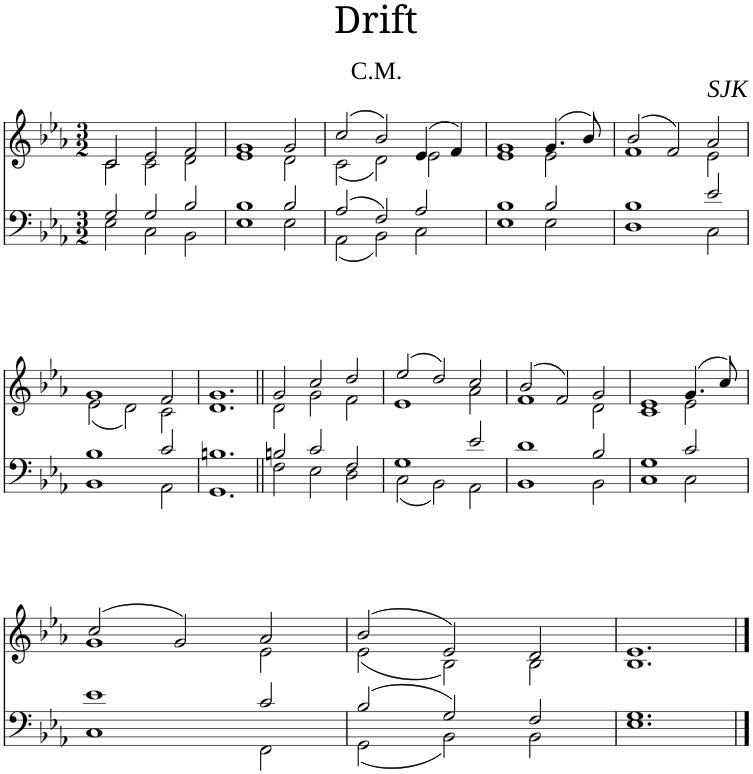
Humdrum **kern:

**kern	**kern
*part1	*part1
*staff2	*staff1
*I"Piano	*
*I'Pno	*
*clefF4	*clefG2
*k[b-e-a-]	*k[b-e-a-]
*M3/2	*M3/2
=1	=1
*^	*^
2G/	2E-\	2c/	2c\
2G/	2C\	2e-/	2c\
2B-/	2BB-\	2f/	2d\
=2	=2	=2	=2
1B-	1E-	1g	1e-
2B-/	2E-\	2g/	2d\
=3	=3	=3	=3
2A-/	2AA-\	(2cc/	(2c\
2F/	2BB-\	2b-/)	2d\)
2A-/	2C\	(4e-/	2e-\
.	.	4f/)	.
=4	=4	=4	=4
1B-	1E-	1g	1e-
2B-/	2E-\	(4.g/	2e-\
.	.	8b-/)	.
=5	=5	=5	=5
1B-	1D	(2b-/	1f
.	.	2f/)	.
2e-/	2C\	2a-/	2e-\
!!LO:LB:g=z	!!
=6	=6	=6	=6
1B-	1BB-	1g	(2e-\
.	.	.	2d\)
2c/	2AA-\	2f/	2c\
=7	=7	=7	=7
1.Bn	1.GG	1.g	1.d
=8||	=8||	=8||	=8||
2Bn/	2F\	2g/	2d\
2c/	2E-\	2cc/	2g\
2F/	2D\	2dd/	2f\
=9	=9	=9	=9
1G	2C\	(2ee-/	1e-
.	2BB-\	2dd/)	.
2e-/	2AA-\	2cc/	2a-\
=10	=10	=10	=10
1d	1BB-	(2b-/	1f
.	.	2f/)	.
2B-/	2BB-\	2g/	2d\
=11	=11	=11	=11
1G	1C	1e-	1c
2c/	2C\	(4.g/	2e-\
.	.	8cc/)	.
!!LO:LB:g=z	!!
=12	=12	=12	=12
1e-	1C	(2cc/	1g
.	.	2g/)	.
2c/	2FF\	2a-/	2e-\
=13	=13	=13	=13
2B-/	2GG\	(2b-/	(2e-\
2G/	2BB-\	2e-/)	2B-\)
2F/	2BB-\	2d/	2B-\
=14	=14	=14	=14
1.G	1.E-	1.e-	1.B-
*v	*v	*	*
*	*v	*v
==	==
*-	*-
